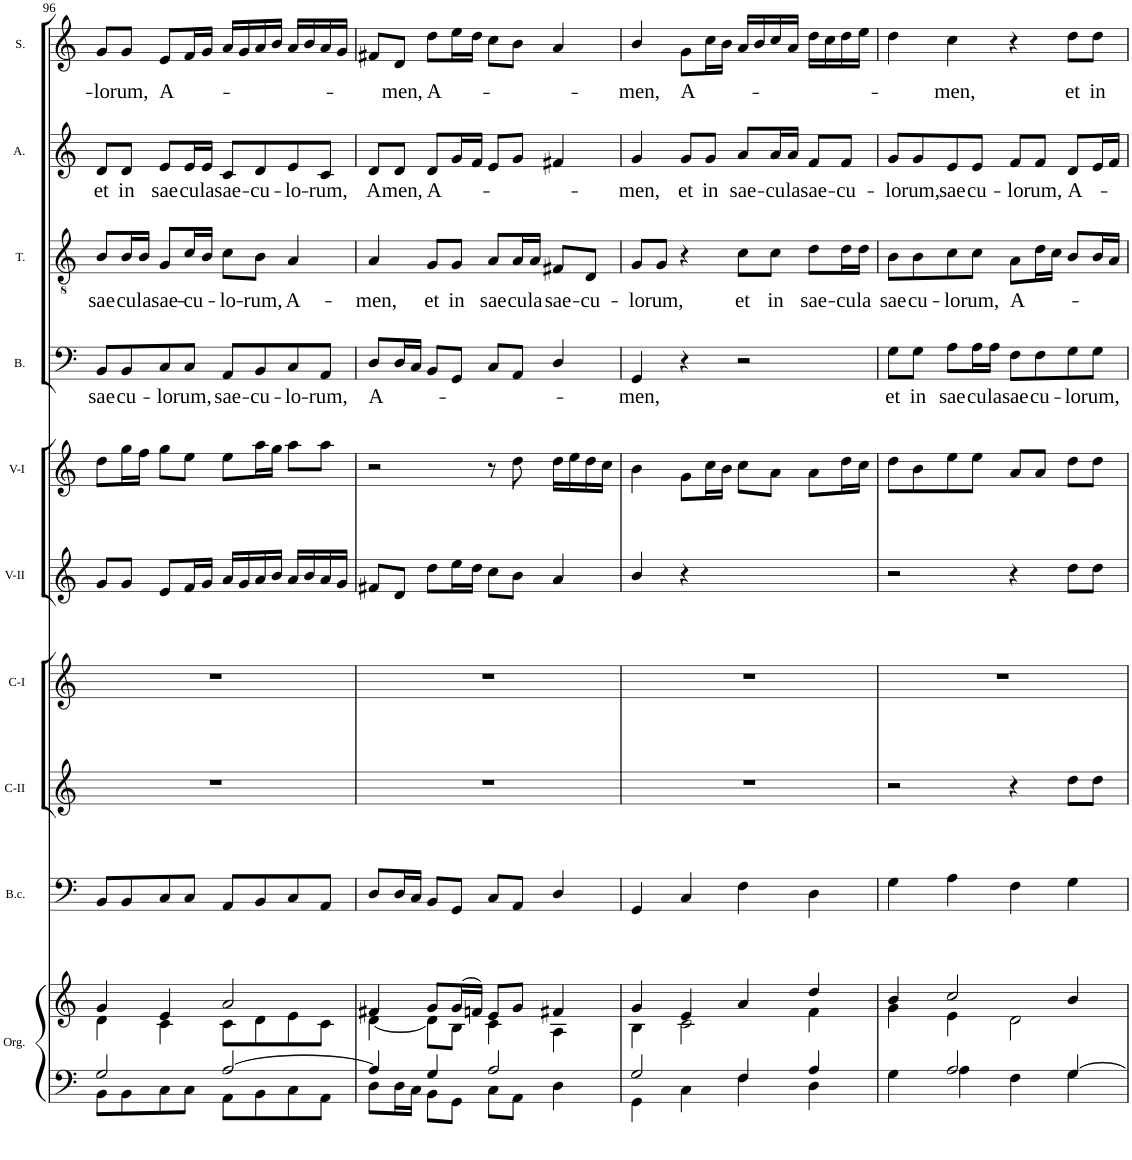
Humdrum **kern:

**kern	**kern	**kern	**kern	**kern	**kern	**kern	**kern	**text	**kern	**text	**kern	**text	**kern	**text
*part10	*part10	*part9	*part8	*part7	*part6	*part5	*part4	*part4	*part3	*part3	*part2	*part2	*part1	*part1
*staff11	*staff10	*staff9	*staff8	*staff7	*staff6	*staff5	*staff4	*staff4	*staff3	*staff3	*staff2	*staff2	*staff1	*staff1
*I"Organ	*	*I"Basso  continuo	*I"Clarino II	*I"Clarino I	*I"Violin II	*I"Violin I	*I"Bass	*	*I"Tenor	*	*I"Alto	*	*I"Soprano	*
*I'Org.	*	*I'B.c.	*I'C-II	*I'C-I	*I'V-II	*I'V-I	*I'B.	*	*I'T.	*	*I'A.	*	*I'S.	*
!!LO:PB:g=z
*clefF4	*clefG2	*clefF4	*clefG2	*clefG2	*clefG2	*clefG2	*clefF4	*	*clefGv2	*	*clefG2	*	*clefG2	*
*	*	*	*Trd1c2	*Trd1c2	*	*	*	*	*	*	*	*	*	*
*k[]	*k[]	*k[]	*k[]	*k[]	*k[]	*k[]	*k[]	*	*k[]	*	*k[]	*	*k[]	*
*M4/4	*M4/4	*M4/4	*M4/4	*M4/4	*M4/4	*M4/4	*M4/4	*	*M4/4	*	*M4/4	*	*M4/4	*
*met(c)	*met(c)	*met(c)	*met(c)	*met(c)	*met(c)	*met(c)	*met(c)	*	*met(c)	*	*met(c)	*	*met(c)	*
=96	=96	=96	=96	=96	=96	=96	=96	=96	=96	=96	=96	=96	=96	=96
*^	*^	*	*	*	*	*	*	*	*	*	*	*	*	*
!	!	!	!	!	!	!	!	!	!	!LO:LY:b	!	!LO:LY:b	!	!LO:LY:b	!	!LO:LY:b
2G/	8BB\L	4g/	4d\	8BB/L	1r	1r	8g/L	8dd\L	8BB/L	sae-	8B/L	sae-	8d/L	et	8g/L	-lo-
!	!	!	!	!	!	!	!	!	!	!LO:LY:b	!	!LO:LY:b	!	!LO:LY:b	!	!LO:LY:b
.	8BB\	.	.	8BB/	.	.	8g/J	16gg\L	8BB/	-cu-	16B/L	-cu-	8d/J	in	8g/J	-rum,
!	!	!	!	!	!	!	!	!	!	!	!	!LO:LY:b	!	!	!	!
.	.	.	.	.	.	.	.	16ff\JJ	.	.	16B/JJ	-la	.	.	.	.
!	!	!	!	!	!	!	!	!	!	!LO:LY:b	!	!LO:LY:b	!	!LO:LY:b	!	!LO:LY:b
.	8C\	4e/	4c\	8C/	.	.	8e/L	8gg\L	8C/	-lo-	8G/L	sae-	8e/L	sae-	8e/L	A-
!	!	!	!	!	!	!	!	!	!	!LO:LY:b	!	!LO:LY:b	!	!LO:LY:b	!	!
.	8C\J	.	.	8C/J	.	.	16f/L	8ee\J	8C/J	-rum,	16c/L	-cu-	16e/L	-cu-	16f/L	.
!	!	!	!	!	!	!	!	!	!	!	!	!	!	!LO:LY:b	!	!
.	.	.	.	.	.	.	16g/JJ	.	.	.	16B/JJ	.	16e/JJ	-la	16g/JJ	.
!	!	!	!	!	!	!	!	!	!	!LO:LY:b	!	!LO:LY:b	!	!LO:LY:b	!	!
[>2A/	8AA\L	2a/	8c\L	8AA/L	.	.	16a/LL	8ee\L	8AA/L	sae-	8c\L	-lo-	8c/L	sae-	16a/LL	.
.	.	.	.	.	.	.	16g/	.	.	.	.	.	.	.	16g/	.
!	!	!	!	!	!	!	!	!	!	!LO:LY:b	!	!LO:LY:b	!	!LO:LY:b	!	!
.	8BB\	.	8d\	8BB/	.	.	16a/	16aa\L	8BB/	-cu-	8B\J	-rum,	8d/	-cu-	16a/	.
.	.	.	.	.	.	.	16b/JJ	16gg\JJ	.	.	.	.	.	.	16b/JJ	.
!	!	!	!	!	!	!	!	!	!	!LO:LY:b	!	!LO:LY:b	!	!LO:LY:b	!	!
.	8C\	.	8e\	8C/	.	.	16a/LL	8aa\L	8C/	-lo-	4A/	A-	8e/	-lo-	16a/LL	.
.	.	.	.	.	.	.	16b/	.	.	.	.	.	.	.	16b/	.
!	!	!	!	!	!	!	!	!	!	!LO:LY:b	!	!	!	!LO:LY:b	!	!
.	8AA\J	.	8c\J	8AA/J	.	.	16a/	8aa\J	8AA/J	-rum,	.	.	8c/J	-rum,	16a/	.
.	.	.	.	.	.	.	16g/JJ	.	.	.	.	.	.	.	16g/JJ	.
=97	=97	=97	=97	=97	=97	=97	=97	=97	=97	=97	=97	=97	=97	=97	=97	=97
!	!	!	!	!	!	!	!	!	!	!LO:LY:b	!	!LO:LY:b	!	!LO:LY:b	!	!
4A/]	8D\L	4f#X/	[<4d\	8D/L	1r	1r	8f#X/L	2r	8D/L	A-	4A/	-men,	8d/L	A-	8f#X/L	.
!	!	!	!	!	!	!	!	!	!	!	!	!	!	!LO:LY:b	!	!LO:LY:b
.	16D\L	.	.	16D/L	.	.	8d/J	.	16D/L	.	.	.	8d/J	-men,	8d/J	-men,
.	16C\JJ	.	.	16C/JJ	.	.	.	.	16C/JJ	.	.	.	.	.	.	.
!	!	!	!	!	!	!	!	!	!	!	!	!LO:LY:b	!	!LO:LY:b	!	!LO:LY:b
4G/	8BB\L	8g/L	8d\L]	8BB/L	.	.	8dd\L	.	8BB/L	.	8G/L	et	8d/L	A-	8dd\L	A-
!	!	!	!	!	!	!	!	!	!	!	!	!LO:LY:b	!	!	!	!
.	8GG\J	(>16g/L	8B\J	8GG/J	.	.	16ee\L	.	8GG/J	.	8G/J	in	16g/L	.	16ee\L	.
.	.	16fn/JJ)	.	.	.	.	16dd\JJ	.	.	.	.	.	16f/JJ	.	16dd\JJ	.
!	!	!	!	!	!	!	!	!	!	!	!	!LO:LY:b	!	!	!	!
2A/	8C\L	8e/L	4c\	8C/L	.	.	8cc\L	8r	8C/L	.	8A/L	sae-	8e/L	.	8cc\L	.
!	!	!	!	!	!	!	!	!	!	!	!	!LO:LY:b	!	!	!	!
.	8AA\J	8g/J	.	8AA/J	.	.	8b\J	8dd\	8AA/J	.	16A/L	-cu-	8g/J	.	8b\J	.
!	!	!	!	!	!	!	!	!	!	!	!	!LO:LY:b	!	!	!	!
.	.	.	.	.	.	.	.	.	.	.	16A/JJ	-la	.	.	.	.
!	!	!	!	!	!	!	!	!	!	!	!	!LO:LY:b	!	!	!	!
.	4D\	4f#X/	4A\	4D/	.	.	4a/	16dd\LL	4D/	.	8F#X/L	sae-	4f#X/	.	4a/	.
.	.	.	.	.	.	.	.	16ee\	.	.	.	.	.	.	.	.
!	!	!	!	!	!	!	!	!	!	!	!	!LO:LY:b	!	!	!	!
.	.	.	.	.	.	.	.	16dd\	.	.	8D/J	-cu-	.	.	.	.
.	.	.	.	.	.	.	.	16cc\JJ	.	.	.	.	.	.	.	.
=98	=98	=98	=98	=98	=98	=98	=98	=98	=98	=98	=98	=98	=98	=98	=98	=98
!	!	!	!	!	!	!	!	!	!	!LO:LY:b	!	!LO:LY:b	!	!LO:LY:b	!	!LO:LY:b
2G/	4GG\	4g/	4B\	4GG/	1r	1r	4b/	4b\	4GG/	-men,	8G/L	-lo-	4g/	-men,	4b/	-men,
!	!	!	!	!	!	!	!	!	!	!	!	!LO:LY:b	!	!	!	!
.	.	.	.	.	.	.	.	.	.	.	8G/J	-rum,	.	.	.	.
!	!	!	!	!	!	!	!	!	!	!	!	!	!	!LO:LY:b	!	!LO:LY:b
.	4C\	4e/	2c\	4C/	.	.	4r	8g\L	4r	.	4r	.	8g/L	et	8g\L	A-
!	!	!	!	!	!	!	!	!	!	!	!	!	!	!LO:LY:b	!	!
.	.	.	.	.	.	.	.	16cc\L	.	.	.	.	8g/J	in	16cc\L	.
.	.	.	.	.	.	.	.	16b\JJ	.	.	.	.	.	.	16b\JJ	.
!	!	!	!	!	!	!	!	!	!	!	!	!LO:LY:b	!	!LO:LY:b	!	!
4F/	4F\	4a/	.	4F\	.	.	2ryy	8cc\L	2r	.	8c\L	et	8a/L	sae-	16a/LL	.
.	.	.	.	.	.	.	.	.	.	.	.	.	.	.	16b/	.
!	!	!	!	!	!	!	!	!	!	!	!	!LO:LY:b	!	!LO:LY:b	!	!
.	.	.	.	.	.	.	.	8a\J	.	.	8c\J	in	16a/L	-cu-	16cc/	.
!	!	!	!	!	!	!	!	!	!	!	!	!	!	!LO:LY:b	!	!
.	.	.	.	.	.	.	.	.	.	.	.	.	16a/JJ	-la	16a/JJ	.
!	!	!	!	!	!	!	!	!	!	!	!	!LO:LY:b	!	!LO:LY:b	!	!
4A/	4D\	4dd/	4f\	4D\	.	.	.	8a\L	.	.	8d\L	sae-	8f/L	sae-	16dd\LL	.
.	.	.	.	.	.	.	.	.	.	.	.	.	.	.	16cc\	.
!	!	!	!	!	!	!	!	!	!	!	!	!LO:LY:b	!	!LO:LY:b	!	!
.	.	.	.	.	.	.	.	16dd\L	.	.	16d\L	-cu-	8f/J	-cu-	16dd\	.
!	!	!	!	!	!	!	!	!	!	!	!	!LO:LY:b	!	!	!	!
.	.	.	.	.	.	.	.	16cc\JJ	.	.	16d\JJ	-la	.	.	16ee\JJ	.
=99	=99	=99	=99	=99	=99	=99	=99	=99	=99	=99	=99	=99	=99	=99	=99	=99
!	!	!	!	!	!	!	!	!	!	!LO:LY:b	!	!LO:LY:b	!	!LO:LY:b	!	!
4G\	4ryy	4b/	4g\	4G\	2r	1r	2r	8dd\L	8G\L	et	8B\L	sae-	8g/L	-lo-	4dd\	.
!	!	!	!	!	!	!	!	!	!	!LO:LY:b	!	!LO:LY:b	!	!LO:LY:b	!	!
.	.	.	.	.	.	.	.	8b\	8G\J	in	8B\	-cu-	8g/	-rum,	.	.
!	!	!	!	!	!	!	!	!	!	!LO:LY:b	!	!LO:LY:b	!	!LO:LY:b	!	!LO:LY:b
4A\	2A/	2cc/	4e\	4A\	.	.	.	8ee\	8A\L	sae-	8c\	-lo-	8e/	sae-	4cc\	-men,
!	!	!	!	!	!	!	!	!	!	!LO:LY:b	!	!LO:LY:b	!	!LO:LY:b	!	!
.	.	.	.	.	.	.	.	8ee\J	16A\L	-cu-	8c\J	-rum,	8e/J	-cu-	.	.
!	!	!	!	!	!	!	!	!	!	!LO:LY:b	!	!	!	!	!	!
.	.	.	.	.	.	.	.	.	16A\JJ	-la	.	.	.	.	.	.
!	!	!	!	!	!	!	!	!	!	!LO:LY:b	!	!LO:LY:b	!	!LO:LY:b	!	!
4F\	.	.	2d\	4F\	4r	.	4r	8a/L	8F\L	sae-	8A\L	A-	8f/L	-lo-	4r	.
!	!	!	!	!	!	!	!	!	!	!LO:LY:b	!	!	!	!LO:LY:b	!	!
.	.	.	.	.	.	.	.	8a/J	8F\	-cu-	16d\L	.	8f/J	-rum,	.	.
.	.	.	.	.	.	.	.	.	.	.	16c\JJ	.	.	.	.	.
!	!	!	!	!	!	!	!	!	!	!LO:LY:b	!	!	!	!LO:LY:b	!	!LO:LY:b
4G\	[>4G/	4b/	.	4G\	8dd\L	.	8dd\L	8dd\L	8G\	-lo-	8B/L	.	8d/L	A-	8dd\L	et
!	!	!	!	!	!	!	!	!	!	!LO:LY:b	!	!	!	!	!	!LO:LY:b
.	.	.	.	.	8dd\J	.	8dd\J	8dd\J	8G\J	-rum,	16B/L	.	16e/L	.	8dd\J	in
.	.	.	.	.	.	.	.	.	.	.	16A/JJ	.	16f/JJ	.	.	.
*v	*v	*	*	*	*	*	*	*	*	*	*	*	*	*	*	*
*	*v	*v	*	*	*	*	*	*	*	*	*	*	*	*	*
=	=	=	=	=	=	=	=	=	=	=	=	=	=	=
*-	*-	*-	*-	*-	*-	*-	*-	*-	*-	*-	*-	*-	*-	*-
